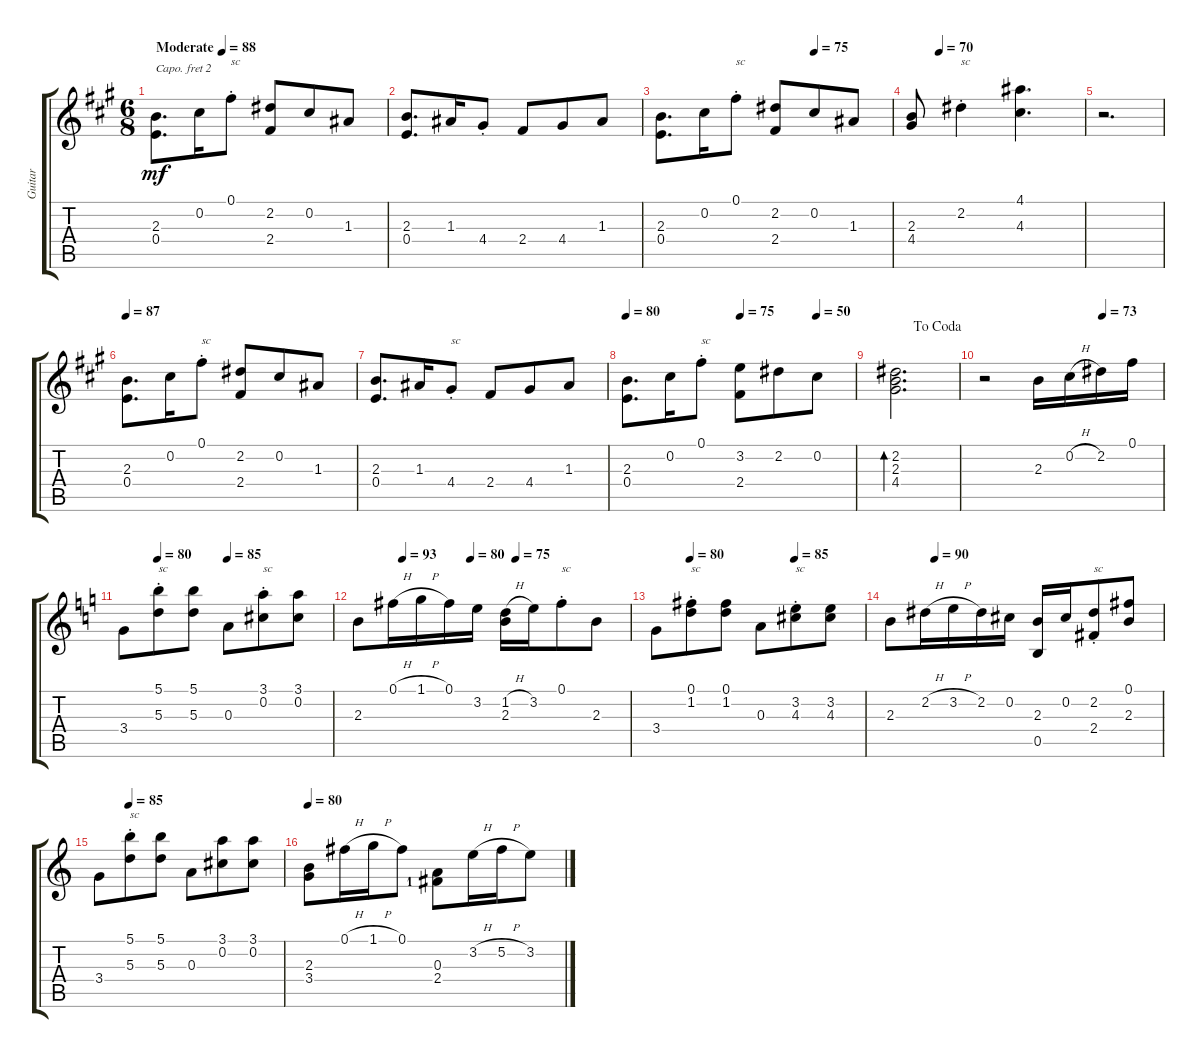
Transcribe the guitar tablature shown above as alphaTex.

\track ("Guitar" "Guitar") {instrument acousticguitarnylon}
\staff {score tabs}
\capo 2
\tuning (E4 B3 G3 D3 A2 E2) {hide}
\ts (6 8)
\tempo (88 "Moderate")
\tempo 87
\tempo (88 "Moderate")
\clef g2
\ks a
(2.3 0.4).8{d dy mf instrument acousticguitarnylon} 0.2.16 0.1{st}.8{txt "sc"} (2.2 2.4).8 0.2.8 1.3.8 |
(2.3 0.4).8{d} 1.3.16 4.4{st}.8 2.4.8 4.4.8 1.3.8 |
\tempo (75 0.6666666666666666)
(2.3 0.4).8{d} 0.2.16 0.1{st}.8{txt "sc"} (2.2 2.4).8 0.2.8 1.3.8 |
\tempo (70 0.16666666666666666)
(2.3 4.4).8 2.2{st}.4{txt "sc"} (4.1 4.3).4{d} |
r.2{d} |
\tempo 87
(2.3 0.4).8{d} 0.2.16 0.1{st}.8{txt "sc"} (2.2 2.4).8 0.2.8 1.3.8 |
(2.3 0.4).8{d} 1.3.16 4.4{st}.8{txt "sc"} 2.4.8 4.4.8 1.3.8 |
\tempo 80
\tempo (75 0.5)
\tempo (50 0.8333333333333334)
(2.3 0.4).8{d} 0.2.16 0.1{st}.8{txt "sc"} (3.2 2.4).8 2.2.8 0.2.8 |
\jump dacoda
(2.2 2.3 4.4).2{d bd 240} |
\tempo (73 0.6666666666666666)
r.2 2.3.16 0.2{h}.16 2.2.16 0.1.16 |
\tempo (80 0.16666666666666666)
\tempo (85 0.5)
\ks c
3.4.8 (5.1{st} 5.3{st}).8{txt "sc"} (5.1 5.3).8 0.3.8 (3.1{st} 0.2{st}).8{txt "sc"} (3.1 0.2).8 |
\tempo (93 0.16666666666666666)
\tempo (80 0.4166666666666667)
\tempo (75 0.5833333333333334)
2.3.8 0.1{h}.16 1.1{h}.16 0.1.16 3.2.16 (1.2{h} 2.3).16 3.2.16 0.1{st}.8{txt "sc"} 2.3.8 |
\tempo (80 0.16666666666666666)
\tempo (85 0.6666666666666666)
3.4.8 (0.1{st} 1.2{st}).8{txt "sc"} (0.1 1.2).8 0.3.8 (3.2{st} 4.3{st}).8{txt "sc"} (3.2 4.3).8 |
\tempo (90 0.16666666666666666)
2.3.8 2.2{h}.16 3.2{h}.16 2.2.16 0.2.16 (2.3 0.5).16 0.2.16 (2.2{st} 2.4{st}).8{txt "sc"} (0.1 2.3).8 |
\tempo (85 0.16666666666666666)
3.4.8 (5.1{st} 5.3{st}).8{txt "sc"} (5.1 5.3).8 0.3.8 (3.1 0.2).8 (3.1 0.2).8 |
\tempo 80
(2.3 3.4).8 0.1{h}.16 1.1{h}.16 0.1.8 (0.3 2.4{lf 2}).8 3.2{h}.16 5.2{h}.16 3.2.8
